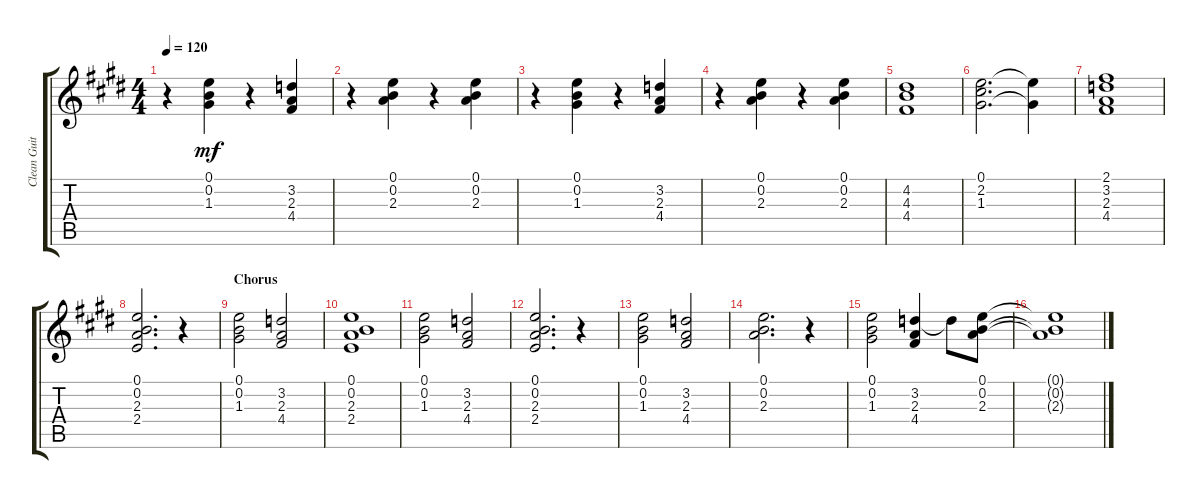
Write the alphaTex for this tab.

\track ("Clean Guitar 2" "Clean Guit") {instrument electricguitarclean}
\staff {score tabs}
\tuning (E4 B3 G3 D3 A2 E2) {hide}
\ts (4 4)
\tempo 120
\clef g2
\ks c#minor
r.4{dy mf} (0.1 0.2 1.3).4 r.4 (3.2 2.3 4.4).4 |
r.4 (0.1 0.2 2.3).4 r.4 (0.1 0.2 2.3).4 |
r.4 (0.1 0.2 1.3).4 r.4 (3.2 2.3 4.4).4 |
r.4 (0.1 0.2 2.3).4 r.4 (0.1 0.2 2.3).4 |
(4.2 4.3 4.4).1 |
(0.1 2.2 1.3).2{d} (0.1{t} 1.3{t}).4 |
(2.1 3.2 2.3 4.4).1 |
(0.1 0.2 2.3 2.4).2{d} r.4 |
\section ("" "Chorus")
(0.1 0.2 1.3).2 (3.2 2.3 4.4).2 |
(0.1 0.2 2.3 2.4).1 |
(0.1 0.2 1.3).2 (3.2 2.3 4.4).2 |
(0.1 0.2 2.3 2.4).2{d} r.4 |
(0.1 0.2 1.3).2 (3.2 2.3 4.4).2 |
(0.1 0.2 2.3).2{d} r.4 |
(0.1 0.2 1.3).2 (3.2 2.3 4.4).4 3.2{t}.8 (0.1 0.2 2.3).8 |
(0.1{t} 0.2{t} 2.3{t}).1
